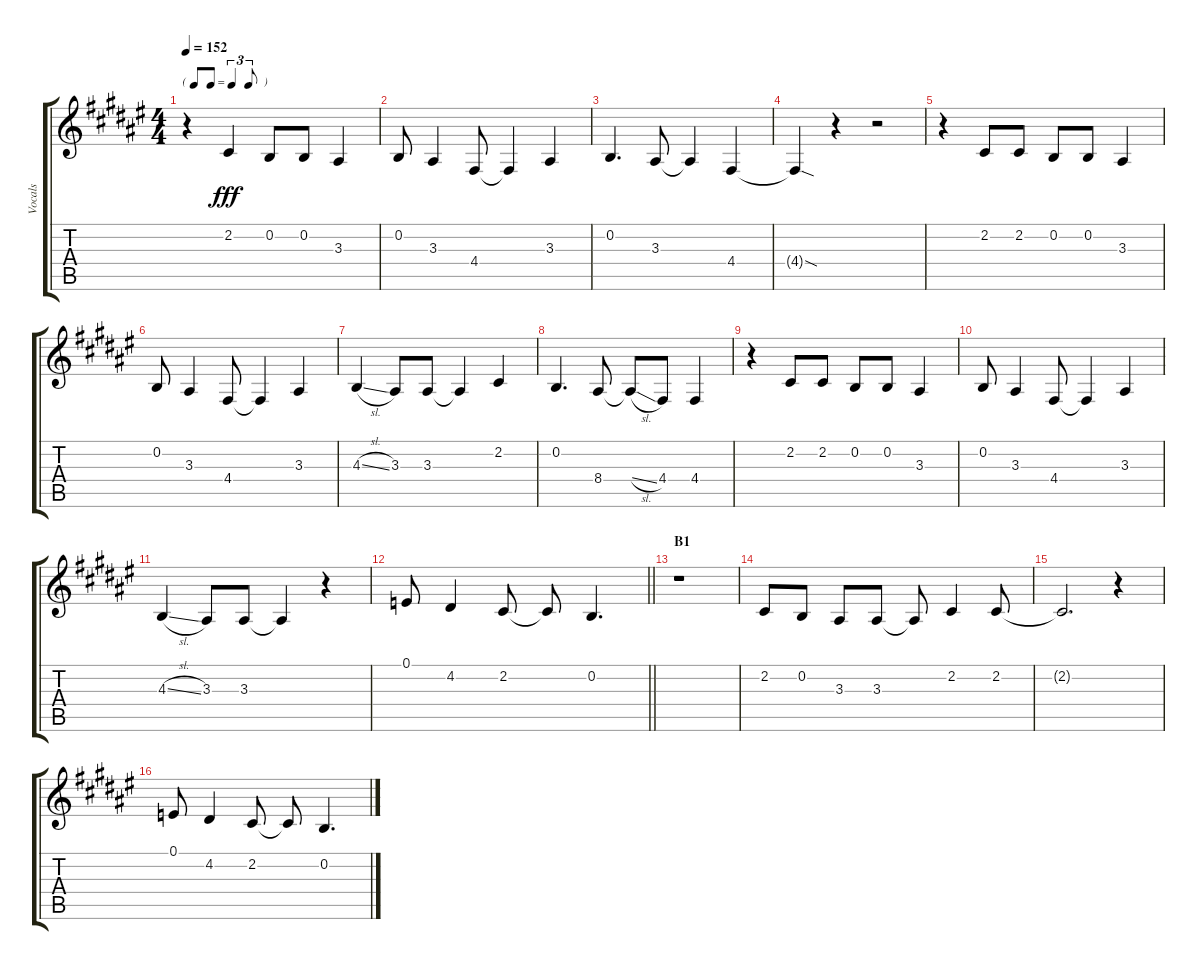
\track ("Vocals" "Vocals") {instrument voiceoohs}
\staff {score tabs}
\tuning (E4 B3 G3 D3 A2 E2) {hide}
\ts (4 4)
\tf triplet8th
\tempo 152
\clef g2
\ks f#
r.4{dy fff} 2.2.4 0.2.8 0.2.8 3.3.4 |
0.2.8 3.3.4 4.4.8 4.4{t}.4 3.3.4 |
0.2.4{d} 3.3.8 3.3{t}.4 4.4.4 |
4.4{sod t}.4 r.4 r.2 |
r.4 2.2.8 2.2.8 0.2.8 0.2.8 3.3.4 |
0.2.8 3.3.4 4.4.8 4.4{t}.4 3.3.4 |
4.3{sl}.4 3.3.8 3.3.8 3.3{t}.4 2.2.4 |
0.2.4{d} 8.4.8 8.4{sl t}.8 4.4.8 4.4.4 |
r.4 2.2.8 2.2.8 0.2.8 0.2.8 3.3.4 |
0.2.8 3.3.4 4.4.8 4.4{t}.4 3.3.4 |
4.3{sl}.4 3.3.8 3.3.8 3.3{t}.4 r.4 |
\barLineRight lightlight
0.1.8 4.2.4 2.2.8 2.2{t}.8 0.2.4{d} |
\section ("" "B1")
r.1 |
2.2.8 0.2.8 3.3.8 3.3.8 3.3{t}.8 2.2.4 2.2.8 |
2.2{t}.2{d} r.4 |
0.1.8 4.2.4 2.2.8 2.2{t}.8 0.2.4{d}
